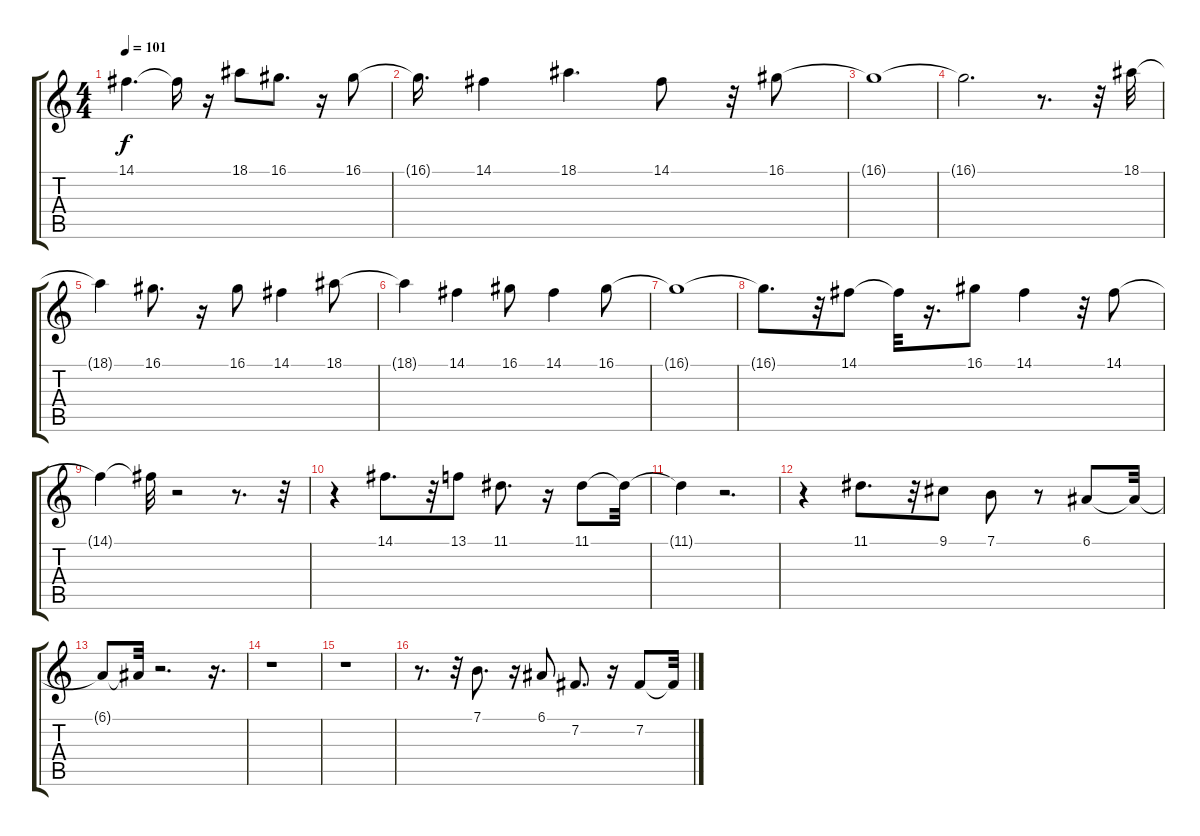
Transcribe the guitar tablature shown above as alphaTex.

\track "" {instrument clarinet}
\staff {score tabs}
\tuning (E4 B3 G3 D3 A2 E2) {hide}
\ts (4 4)
\tempo 101
\clef g2
\ks c
14.1{t}.4{d dy f} 14.1{t}.16 r.16 18.1.8 16.1.8{d} r.16 16.1.8 |
16.1{t}.16{d} 14.1.4 18.1.4{d} 14.1.8 r.32 16.1.8 |
16.1{t}.1 |
16.1{t}.2{d} r.8{d} r.32 18.1.32 |
18.1{t}.4 16.1.8{d} r.16 16.1.8 14.1.4 18.1.8 |
18.1{t}.4 14.1.4 16.1.8 14.1.4 16.1.8 |
16.1{t}.1 |
16.1{t}.8{d} r.32 14.1.8 14.1{t}.32 r.16{d} 16.1.8 14.1.4 r.32 14.1.8 |
14.1{t}.4 14.1{t}.32 r.2 r.8{d} r.32 |
r.4 14.1.8{d} r.32 13.1.8 11.1.8{d} r.16 11.1.8 11.1{t}.32 |
11.1{t}.4 r.2{d} |
r.4 11.1.8{d} r.32 9.1.8 7.1.8 r.8 6.1.8 6.1{t}.32 |
6.1{t}.8 6.1{t}.32 r.2{d} r.16{d} |
r.1 |
r.1 |
r.8{d} r.32 7.1.8{d} r.16 6.1.8 7.2.8{d} r.16 7.2.8 7.2{t}.32
